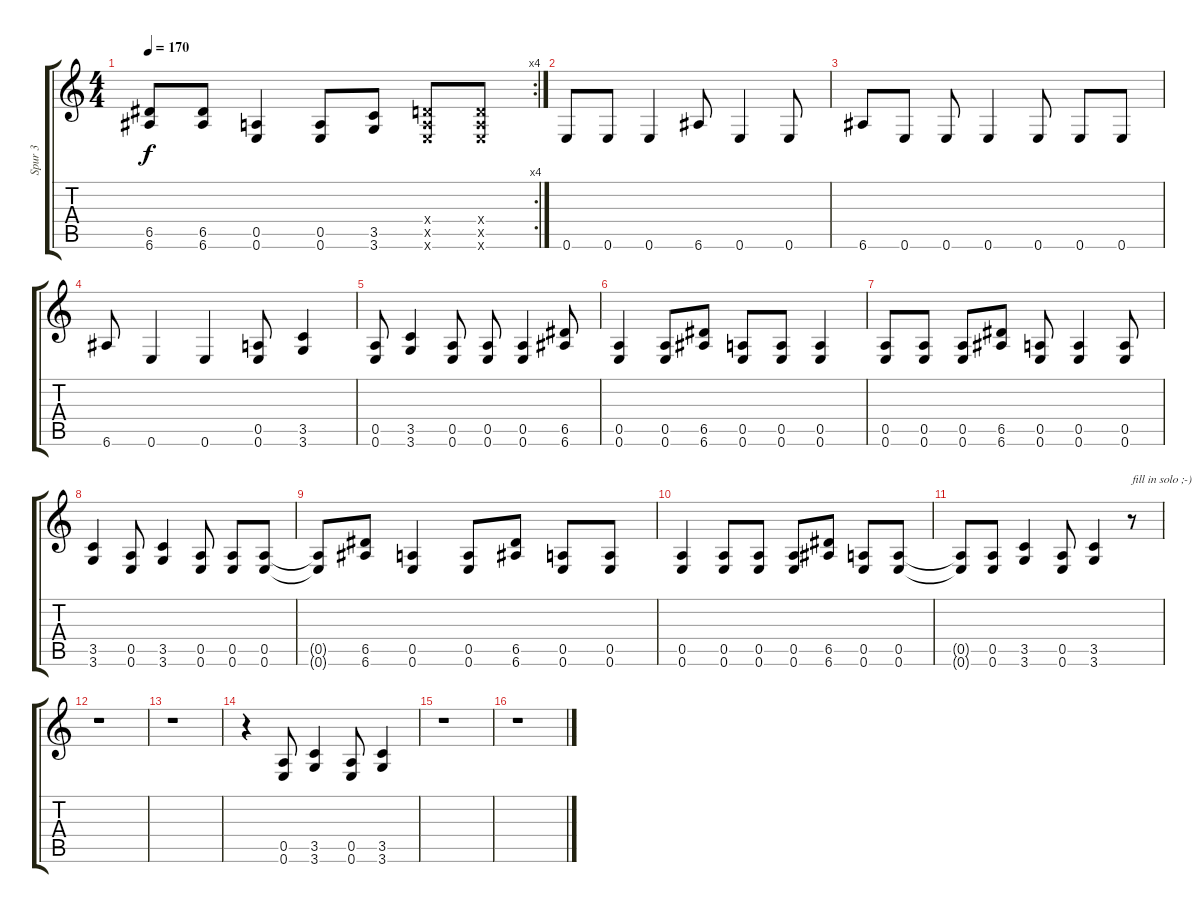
\track ("Spur 3" "Spur 3") {instrument distortionguitar}
\staff {score tabs}
\tuning (E4 B3 G3 D3 A2 E2) {hide}
\rc 4
\ts (4 4)
\tempo 170
\clef g2
\ks c
(6.5 6.6).8{dy f} (6.5 6.6).8 (0.5 0.6).4 (0.5 0.6).8 (3.5 3.6).8 (0.4{x} 0.5{x} 0.6{x}).8 (0.4{x} 0.5{x} 0.6{x}).8 |
0.6.8 0.6.8 0.6.4 6.6.8 0.6.4 0.6.8 |
6.6.8 0.6.8 0.6.8 0.6.4 0.6.8 0.6.8 0.6.8 |
6.6.8 0.6.4 0.6.4 (0.5 0.6).8 (3.5 3.6).4 |
(0.5 0.6).8 (3.5 3.6).4 (0.5 0.6).8 (0.5 0.6).8 (0.5 0.6).4 (6.5 6.6).8 |
(0.5 0.6).4 (0.5 0.6).8 (6.5 6.6).8 (0.5 0.6).8 (0.5 0.6).8 (0.5 0.6).4 |
(0.5 0.6).8 (0.5 0.6).8 (0.5 0.6).8 (6.5 6.6).8 (0.5 0.6).8 (0.5 0.6).4 (0.5 0.6).8 |
(3.5 3.6).4 (0.5 0.6).8 (3.5 3.6).4 (0.5 0.6).8 (0.5 0.6).8 (0.5 0.6).8 |
(0.5{t} 0.6{t}).8 (6.5 6.6).8 (0.5 0.6).4 (0.5 0.6).8 (6.5 6.6).8 (0.5 0.6).8 (0.5 0.6).8 |
(0.5 0.6).4 (0.5 0.6).8 (0.5 0.6).8 (0.5 0.6).8 (6.5 6.6).8 (0.5 0.6).8 (0.5 0.6).8 |
(0.5{t} 0.6{t}).8 (0.5 0.6).8 (3.5 3.6).4 (0.5 0.6).8 (3.5 3.6).4 r.8{txt "fill in solo ;-)"} |
r.1 |
r.1 |
r.4 (0.5 0.6).8 (3.5 3.6).4 (0.5 0.6).8 (3.5 3.6).4 |
r.1 |
r.1
